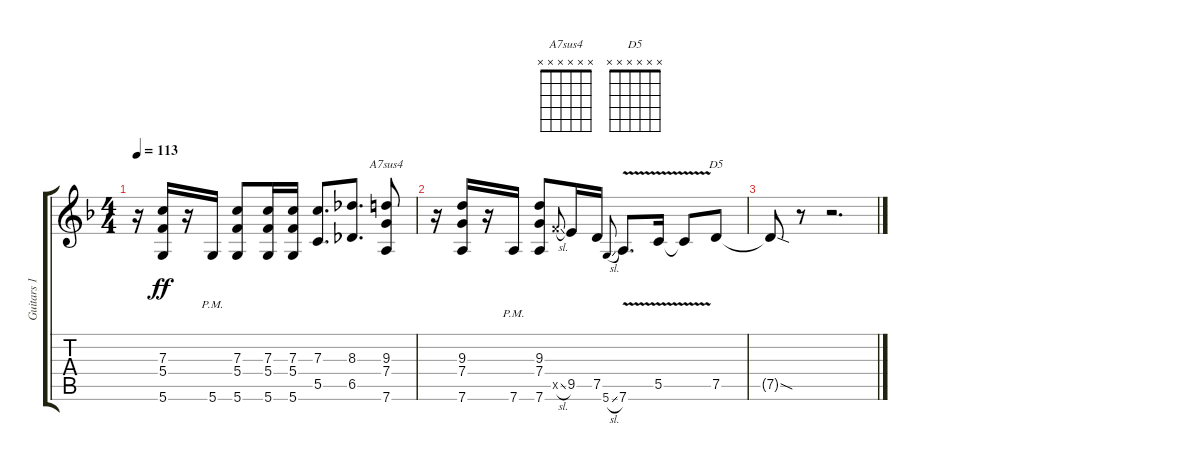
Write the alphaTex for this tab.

\track ("Guitars 1 + 2: main" "Guitars 1 ") {instrument distortionguitar}
\staff {score tabs}
\tuning (D4 A3 F3 C3 G2 D2) {hide}
\chord ("A7sus4" x x x x x x)
\chord ("D5" x x x x x x)
\ts (4 4)
\tempo 113
\clef g2
\ks dminor
r.16{dy ff} (7.3 5.4 5.6).16 r.16 5.6{pm}.16 (7.3 5.4 5.6).8 (7.3 5.4 5.6).16 (7.3 5.4 5.6).16 (7.3 5.5).8{d} (8.3 6.5).8{d} (9.3 7.4 7.6).8{ch "A7sus4"} |
r.16 (9.3 7.4 7.6).16 r.16 7.6{pm}.16 (9.3 7.4 7.6).8 10.5{sl x}.8{gr onbeat} 9.5.16 7.5.16 5.6{sl}.8{gr onbeat} 7.6{v}.8{d} 5.5{v}.16 5.5{v t}.8 7.5.8{ch "D5"} |
7.5{sod t}.8 r.8 r.2{d}
